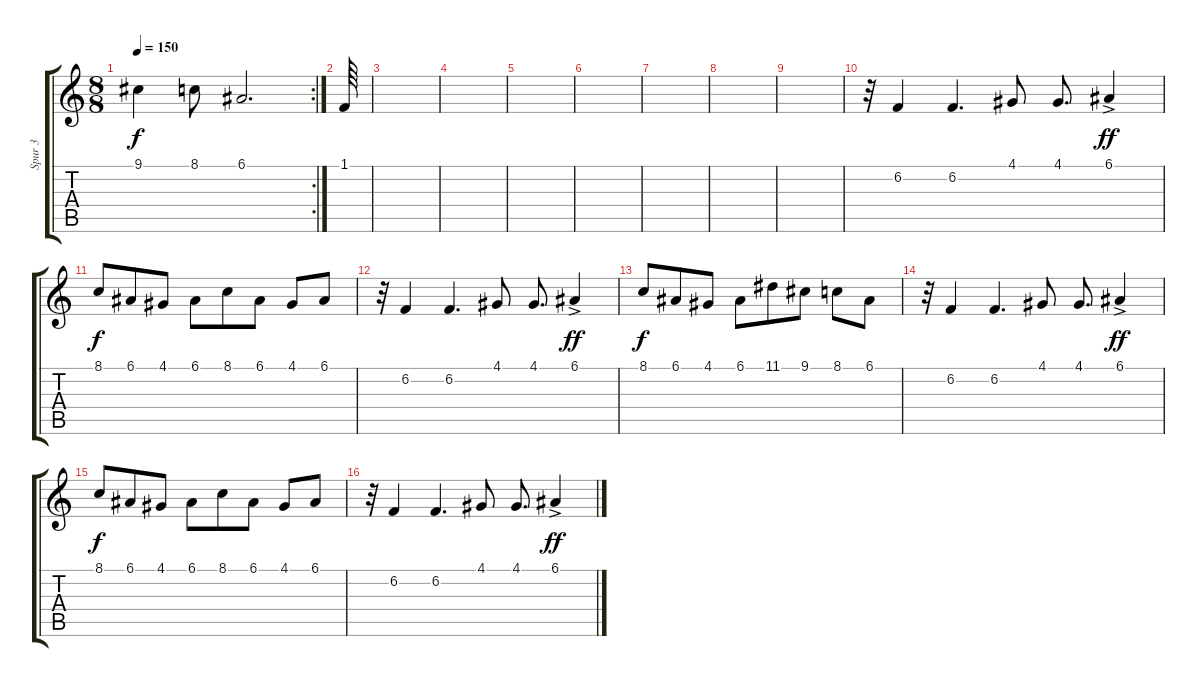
\track ("Spur 3" "Spur 3") {instrument sopranosax}
\staff {score tabs}
\tuning (E4 B3 G3 D3 A2 E2) {hide}
\rc 2
\ts (8 8)
\tempo 150
\clef g2
\ks c
9.1.4{dy f} 8.1.8 6.1.2{d} |
1.1.64 |
|
|
|
|
|
|
|
r.32 6.2.4 6.2.4{d} 4.1.8 4.1.8{d} 6.1{ac}.4{dy ff} |
8.1.8{dy f} 6.1.8 4.1.8 6.1.8 8.1.8 6.1.8 4.1.8 6.1.8 |
r.32 6.2.4 6.2.4{d} 4.1.8 4.1.8{d} 6.1{ac}.4{dy ff} |
8.1.8{dy f} 6.1.8 4.1.8 6.1.8 11.1.8 9.1.8 8.1.8 6.1.8 |
r.32 6.2.4 6.2.4{d} 4.1.8 4.1.8{d} 6.1{ac}.4{dy ff} |
8.1.8{dy f} 6.1.8 4.1.8 6.1.8 8.1.8 6.1.8 4.1.8 6.1.8 |
r.32 6.2.4 6.2.4{d} 4.1.8 4.1.8{d} 6.1{ac}.4{dy ff}
